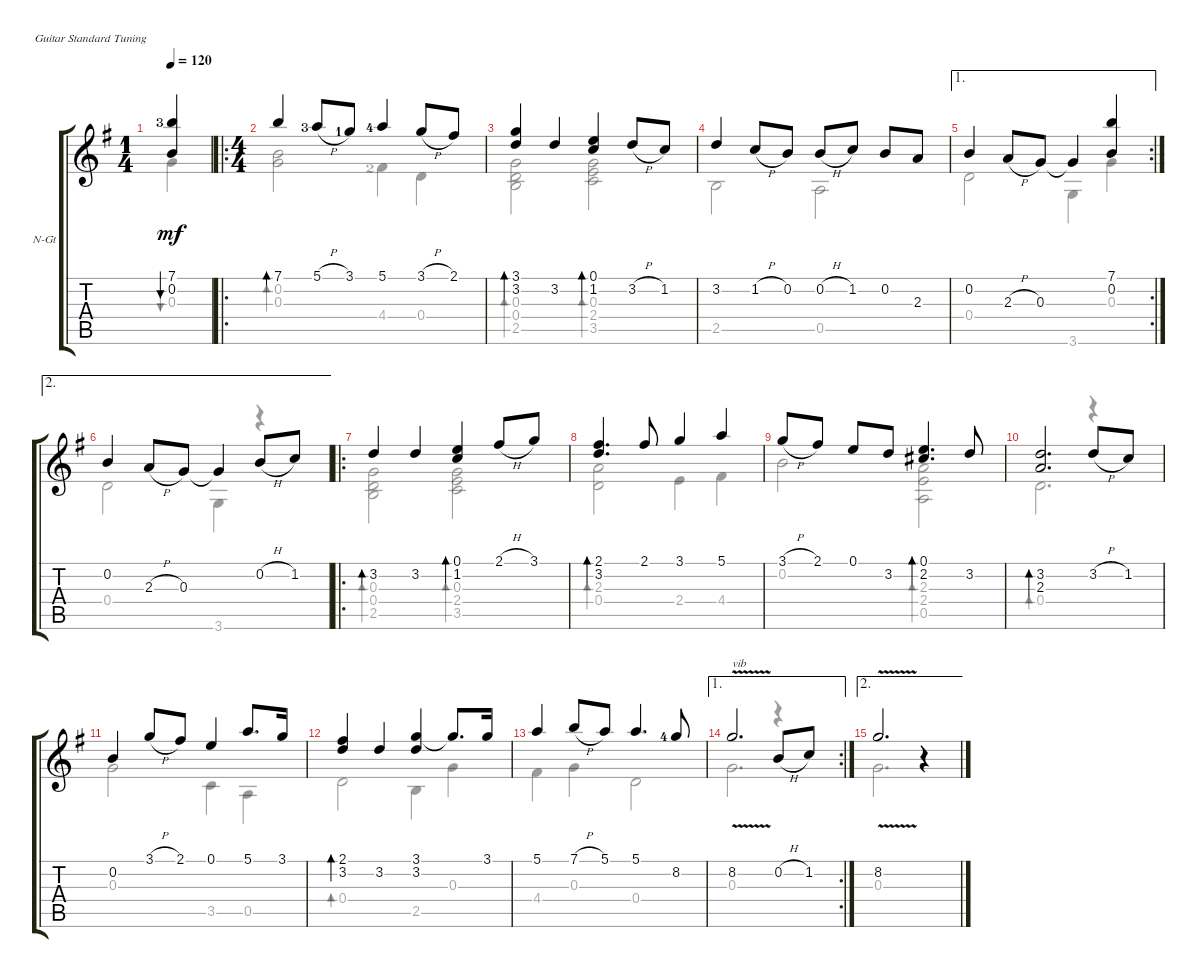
\defaultSystemsLayout 4
\bracketExtendMode groupsimilarinstruments
\firstSystemTrackNameOrientation horizontal
\otherSystemsTrackNameOrientation horizontal
\track ("Nylon Guitar" "N-Gt") {instrument acousticguitarnylon}
\staff {score tabs}
\tuning (E4 B3 G3 D3 A2 E2)
\voice
\ts (1 4)
\tempo 120
\clef g2
\ks g
(7.1{lf 4} 0.2).4{bu 30 dy mf instrument acousticguitarnylon} |
\ro
\ts (4 4)
7.1.4{bd 30} 5.1{h lf 4}.8 3.1{lf 2}.8 5.1{lf 5}.4 3.1{h}.8 2.1.8 |
(3.1 3.2).4{bd 30} 3.2.4 (0.1 1.2).4{bd 30} 3.2{h}.8 1.2.8 |
3.2.4 1.2{h}.8 0.2.8 0.2{h}.8 1.2.8 0.2.8 2.3.8 |
\ae 1
\rc 2
0.2.4 2.3{h}.8 0.3.8 0.3{t}.4 (7.1 0.2).4 |
\ae 2
0.2.4 2.3{h}.8 0.3.8 0.3{t}.4 0.2{h}.8 1.2.8 |
\ro
3.2.4{bd 30} 3.2.4 (0.1 1.2).4{bd 30} 2.1{h}.8 3.1.8 |
(2.1 3.2).4{d bd 30} 2.1.8 3.1.4 5.1.4 |
3.1{h}.8 2.1.8 0.1.8 3.2.8 (0.1 2.2).4{d bd 30} 3.2.8 |
(3.2 2.3).2{d bd 30} 3.2{h}.8 1.2.8 |
0.2.4 3.1{h}.8 2.1.8 0.1.4 5.1.8{d} 3.1.16 |
(2.1 3.2).4{bd 30} 3.2.4 (3.1 3.2).4 3.1{t}.8{d} 3.1.16 |
5.1.4 7.1{h}.8 5.1.8 5.1.4{d} 8.2{lf 5}.8 |
\ae 1
\rc 2
8.2{v}.2{d txt "vib"} 0.2{h}.8 1.2.8 |
\ae 2
8.2{v}.2{d} r.4 |
\voice
\clef g2
\ottava regular
\simile none
\ks g
0.3.4{bu 30 dy mf} |
(0.2 0.3).2{bd 30} 4.4{lf 3}.4 0.4.4 |
(0.3 0.4 2.5).2{bd 30} (3.5 2.4 0.3).2{bd 30} |
2.5.2 0.5.2 |
0.4.2 3.6.4 0.3.4 |
0.4.2 3.6.4 r.4 |
(0.3 0.4 2.5).2{bd 30} (3.5 2.4 0.3).2{bd 30} |
(2.3 0.4).2{bd 30} 2.4.4 4.4.4 |
0.2.2 (2.4 2.3 0.5).2{bd 30} |
0.4.2{d bd 30} r.4 |
0.3.2 3.5.4 0.5.4 |
0.4.2{bd 30} 2.5.4 0.3.4 |
4.4.4 0.3.4 0.4.2 |
0.3.2{d} r.4 |
0.3.2{d} r.4 |
